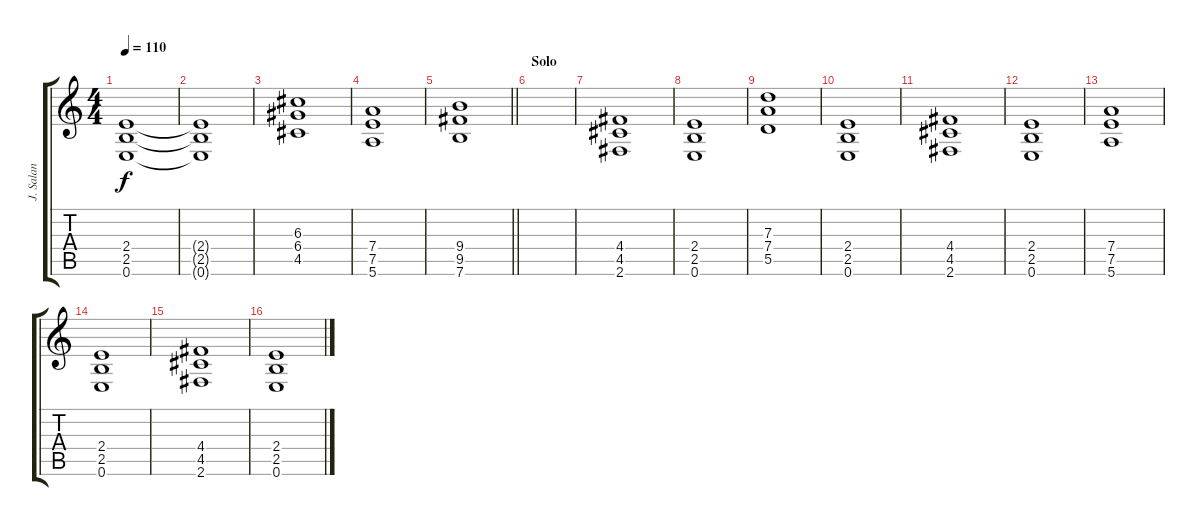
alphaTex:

\track ("J. Salan" "J. Salan") {instrument distortionguitar}
\staff {score tabs}
\tuning (E4 B3 G3 D3 A2 E2) {hide}
\ts (4 4)
\tempo 110
\clef g2
\ks c
(2.4 2.5 0.6).1{dy f} |
(2.4{t} 2.5{t} 0.6{t}).1 |
(6.3 6.4 4.5).1 |
(7.4 7.5 5.6).1 |
\barLineRight lightlight
(9.4 9.5 7.6).1 |
\section ("" "Solo")
|
(4.4 4.5 2.6).1 |
(2.4 2.5 0.6).1 |
(7.3 7.4 5.5).1 |
(2.4 2.5 0.6).1 |
(4.4 4.5 2.6).1 |
(2.4 2.5 0.6).1 |
(7.4 7.5 5.6).1 |
(2.4 2.5 0.6).1 |
(4.4 4.5 2.6).1 |
(2.4 2.5 0.6).1
